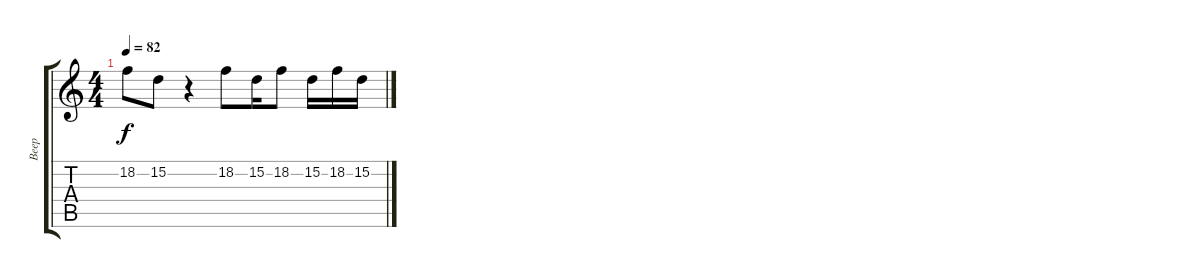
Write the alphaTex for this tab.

\track ("Beep" "Beep") {instrument flute}
\staff {score tabs}
\tuning (E4 B3 G3 D3 A2 E2) {hide}
\ts (4 4)
\tempo 82
\clef g2
\ks c
18.2.8{dy f} 15.2.8 r.4 18.2.8 15.2.16 18.2.8 15.2.16 18.2.16 15.2.16
